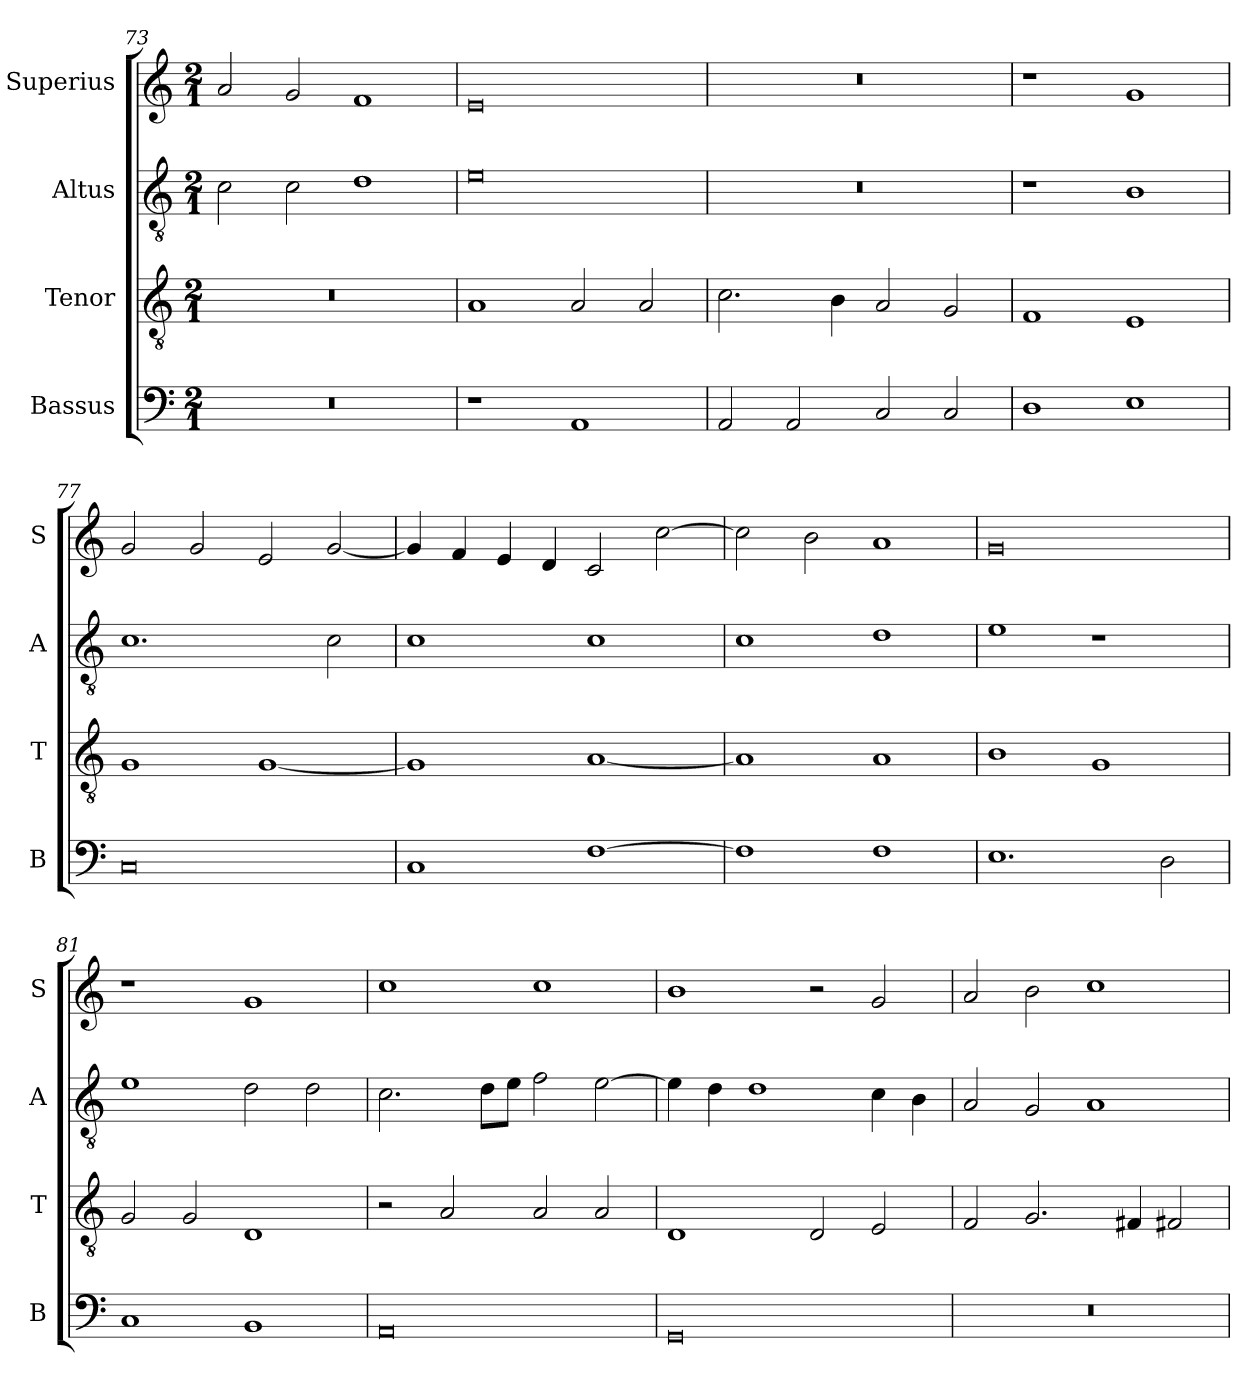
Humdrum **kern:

**kern	**kern	**kern	**kern
*part4	*part3	*part2	*part1
*staff4	*staff3	*staff2	*staff1
*I"Bassus	*I"Tenor	*I"Altus	*I"Superius
*I'B	*I'T	*I'A	*I'S
*clefF4	*clefGv2	*clefGv2	*clefG2
*k[]	*k[]	*k[]	*k[]
*M2/1	*M2/1	*M2/1	*M2/1
=73	=73	=73	=73
0r	0r	2c\	2a/
.	.	2c\	2g/
.	.	1d	1f
=74	=74	=74	=74
1r	1A	0e	0e
1AA	2A/	.	.
.	2A/	.	.
=75	=75	=75	=75
2AA/	2.c\	0r	0r
2AA/	.	.	.
.	4B\	.	.
2C/	2A/	.	.
2C/	2G/	.	.
=76	=76	=76	=76
1D	1F	1r	1r
1E	1E	1B	1g
=77	=77	=77	=77
0C	1G	1.c	2g/
.	.	.	2g/
.	[1G	.	2e/
.	.	2c\	[2g/
=78	=78	=78	=78
1C	1G]	1c	4g/]
.	.	.	4f/
.	.	.	4e/
.	.	.	4d/
[1F	[1A	1c	2c/
.	.	.	[2cc\
=79	=79	=79	=79
1F]	1A]	1c	2cc\]
.	.	.	2b\
1F	1A	1d	1a
=80	=80	=80	=80
1.E	1B	1e	0g
.	1G	1r	.
2D\	.	.	.
=81	=81	=81	=81
1C	2G/	1e	1r
.	2G/	.	.
1BB	1D	2d\	1g
.	.	2d\	.
=82	=82	=82	=82
0AA	2r	2.c\	1cc
.	2A/	.	.
.	.	8d\L	.
.	.	8e\J	.
.	2A/	2f\	1cc
.	2A/	[2e\	.
=83	=83	=83	=83
0GG	1D	4e\]	1b
.	.	4d\	.
.	.	1d	.
.	2D/	.	2r
.	2E/	4c\	2g/
.	.	4B\	.
=84	=84	=84	=84
0r	2F/	2A/	2a/
.	2.G/	2G/	2b\
.	.	1A	1cc
.	4F#X/	.	.
.	2F#X/	.	.
=	=	=	=
*-	*-	*-	*-
